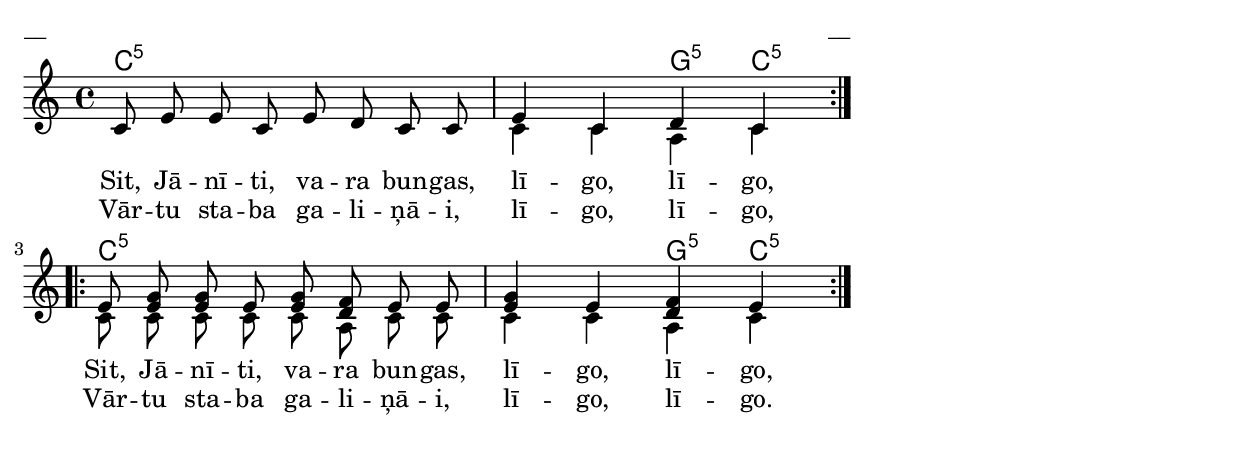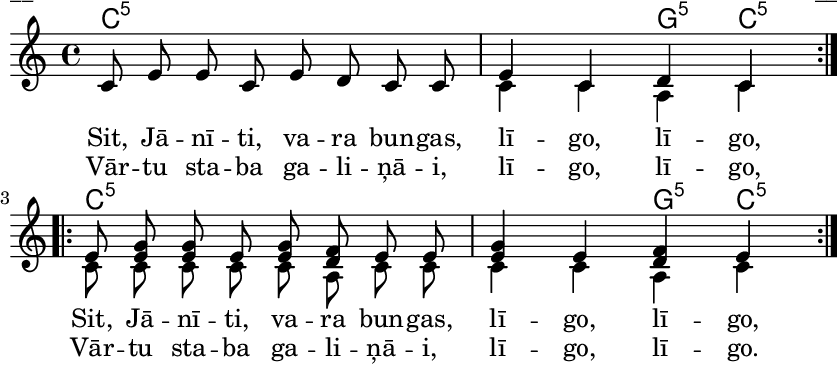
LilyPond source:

\version "2.13.18"
#(ly:set-option 'crop #t)

%\header {
%    title = "Sit, Jānīti, vara bungas"
%}
% Katrīna Riekstiņa, #45 (Grodi)
\paper {
line-width = 14\cm
left-margin = 0.4\cm
between-system-padding = 0.1\cm
between-system-space = 0.1\cm
}
\layout {
indent = #0
ragged-last = ##f
}



voiceA = \relative c' {
\clef "treble"
\key c \major
\time 4/4
\repeat volta 4 {
c8 e e c e d c c | e4 c d c 
}
\repeat volta 2 {
e8 <<e g>> <<e g>> e <<e g>> <<d f>> e e | <<e4 g>> e <<d f>> e
}
} 

voiceB = \relative c' {
\clef "treble"
\key c \major
\time 4/4
\repeat volta 4 {
s1 | c4 c a c
}
\repeat volta 2 {
c8 c c c c a c c | c4 c a c
}
}

lyricAA = \lyricmode {
Sit, Jā -- nī -- ti, va -- ra bun -- gas, lī -- go, lī -- go,
Sit, Jā -- nī -- ti, va -- ra bun -- gas, lī -- go, lī -- go,
}

lyricAB = \lyricmode {
Vār -- tu sta -- ba ga -- li -- ņā -- i, lī -- go, lī -- go, 
Vār -- tu sta -- ba ga -- li -- ņā -- i, lī -- go, lī -- go.
}

chordsA = \chordmode {
\time 4/4
\repeat volta 2 {
c1:5 | c2:5 g4:5 c4:5 |
}
\repeat volta 2 {
c1:5 | c2:5 g4:5 c4:5 |
}
}

fullScore = <<
\new ChordNames { 
\set chordChanges = ##t
\chordsA 
}
\new Staff {
<<
\new Voice = "voiceA" { \voiceOne \autoBeamOff \voiceA }
\new Voice = "voiceB" { \voiceTwo \autoBeamOff \voiceB }
\new Lyrics \lyricsto "voiceA" \lyricAA
\new Lyrics \lyricsto "voiceA" \lyricAB
>>
}
>>

\score {
\fullScore
\header { piece = "__" opus = "__" }
}
\markup { \with-color #(x11-color 'white) \sans \smaller "__" }
\score {
\unfoldRepeats
\fullScore
\midi {
\context { \Staff \remove "Staff_performer" }
\context { \Voice \consists "Staff_performer" }
}
}



